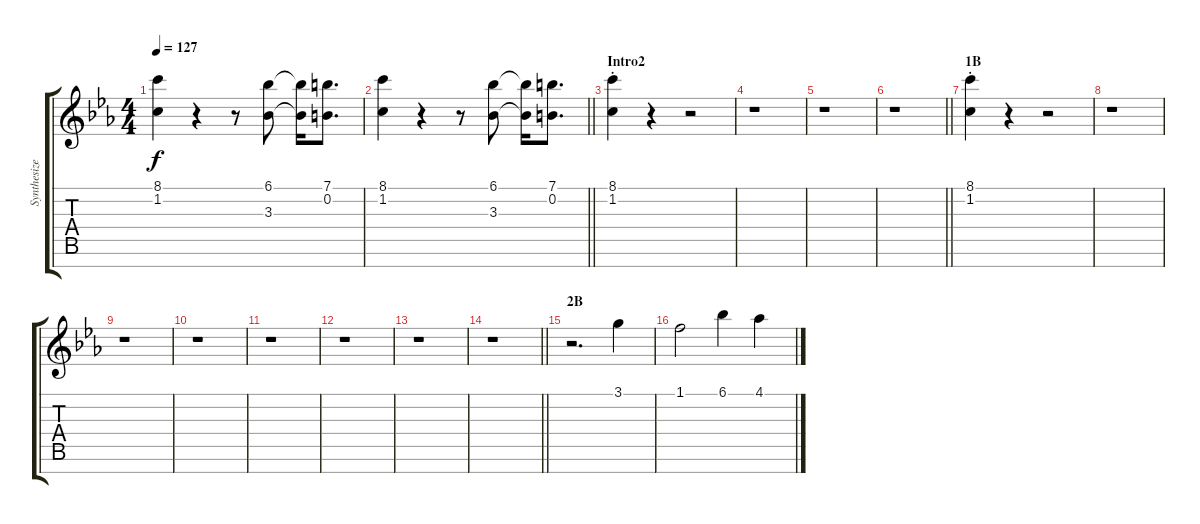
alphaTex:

\track ("Synthesizer II" "Synthesize") {instrument fx5brightness}
\staff {score tabs}
\tuning (E5 B4 G4 D4 A3 E3 B2) {hide}
\ts (4 4)
\tempo 127
\clef g2
\ks eb
(8.1 1.2).4{dy f} r.4 r.8 (6.1 3.3).8 (6.1{t} 3.3{t}).16 (7.1 0.2).8{d} |
\barLineRight lightlight
(8.1 1.2).4 r.4 r.8 (6.1 3.3).8 (6.1{t} 3.3{t}).16 (7.1 0.2).8{d} |
\section ("" "Intro2")
(8.1{st} 1.2{st}).4 r.4 r.2 |
r.1 |
r.1 |
\barLineRight lightlight
r.1 |
\section ("" "1B")
(8.1{st} 1.2{st}).4 r.4 r.2 |
r.1 |
r.1 |
r.1 |
r.1 |
r.1 |
r.1 |
\barLineRight lightlight
r.1 |
\section ("" "2B")
r.2{d} 3.1.4 |
1.1.2 6.1.4 4.1.4
